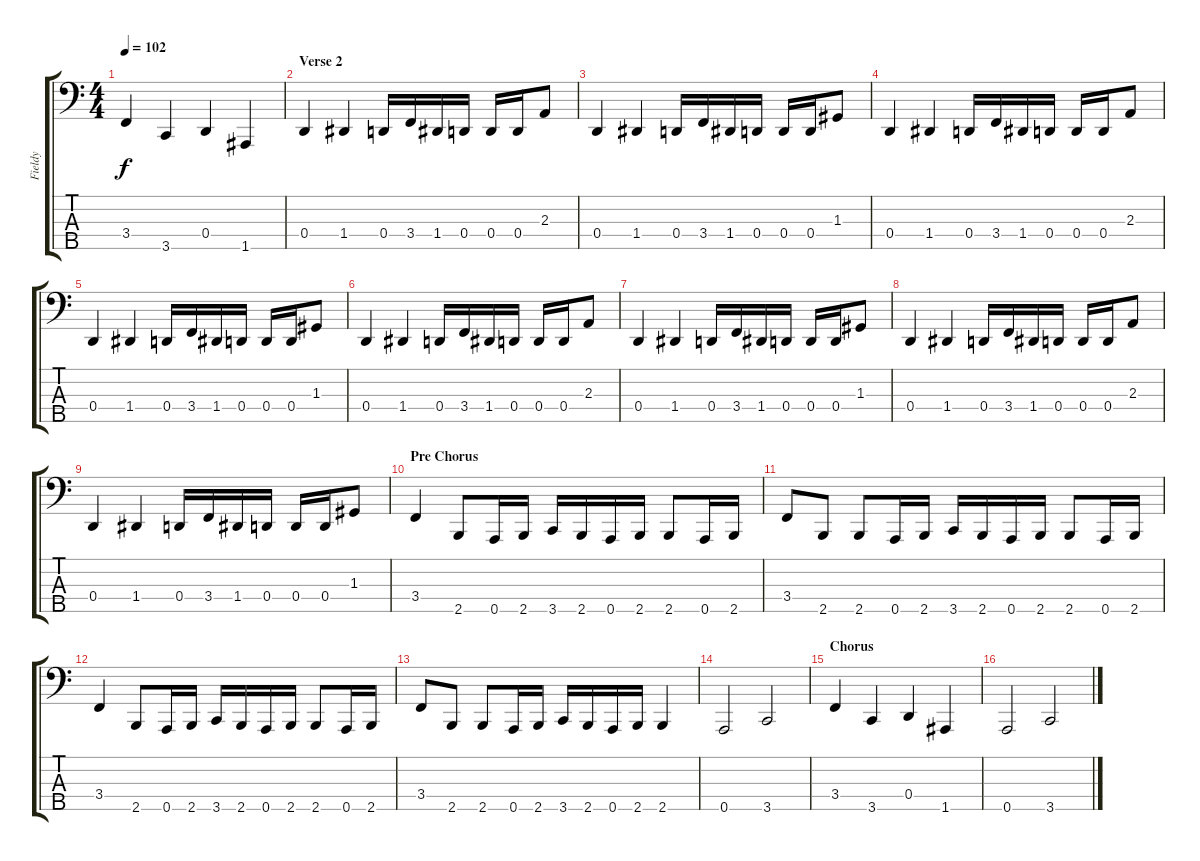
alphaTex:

\track ("Fieldy" "Fieldy") {instrument slapbass1}
\staff {score tabs}
\tuning (F2 C2 G1 D1 A0) {hide}
\ts (4 4)
\tempo 102
\clef f4
\ks c
3.4.4{dy f} 3.5.4 0.4.4 1.5.4 |
\section ("" "Verse 2")
0.4.4 1.4.4 0.4.16 3.4.16 1.4.16 0.4.16 0.4.16 0.4.16 2.3.8 |
0.4.4 1.4.4 0.4.16 3.4.16 1.4.16 0.4.16 0.4.16 0.4.16 1.3.8 |
0.4.4 1.4.4 0.4.16 3.4.16 1.4.16 0.4.16 0.4.16 0.4.16 2.3.8 |
0.4.4 1.4.4 0.4.16 3.4.16 1.4.16 0.4.16 0.4.16 0.4.16 1.3.8 |
0.4.4 1.4.4 0.4.16 3.4.16 1.4.16 0.4.16 0.4.16 0.4.16 2.3.8 |
0.4.4 1.4.4 0.4.16 3.4.16 1.4.16 0.4.16 0.4.16 0.4.16 1.3.8 |
0.4.4 1.4.4 0.4.16 3.4.16 1.4.16 0.4.16 0.4.16 0.4.16 2.3.8 |
0.4.4 1.4.4 0.4.16 3.4.16 1.4.16 0.4.16 0.4.16 0.4.16 1.3.8 |
\section ("" "Pre Chorus")
3.4.4 2.5.8 0.5.16 2.5.16 3.5.16 2.5.16 0.5.16 2.5.16 2.5.8 0.5.16 2.5.16 |
3.4.8 2.5.8 2.5.8 0.5.16 2.5.16 3.5.16 2.5.16 0.5.16 2.5.16 2.5.8 0.5.16 2.5.16 |
3.4.4 2.5.8 0.5.16 2.5.16 3.5.16 2.5.16 0.5.16 2.5.16 2.5.8 0.5.16 2.5.16 |
3.4.8 2.5.8 2.5.8 0.5.16 2.5.16 3.5.16 2.5.16 0.5.16 2.5.16 2.5.4 |
0.5.2 3.5.2 |
\section ("" "Chorus ")
3.4.4 3.5.4 0.4.4 1.5.4 |
0.5.2 3.5.2
